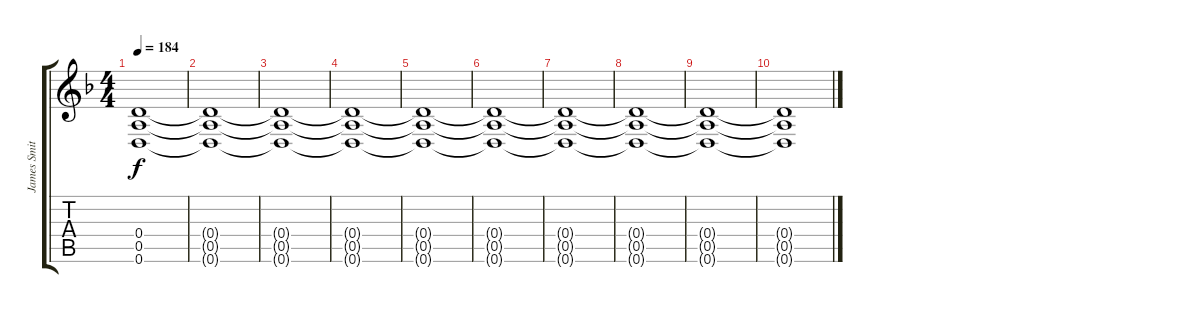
\track ("James Smith" "James Smit") {instrument distortionguitar}
\staff {score tabs}
\tuning (E4 B3 G3 D3 A2 D2) {hide}
\ts (4 4)
\tempo 184
\clef g2
\ks dminor
(0.4{t} 0.5{t} 0.6{t}).1{dy f} |
(0.4{t} 0.5{t} 0.6{t}).1 |
(0.4{t} 0.5{t} 0.6{t}).1 |
(0.4{t} 0.5{t} 0.6{t}).1 |
(0.4{t} 0.5{t} 0.6{t}).1 |
(0.4{t} 0.5{t} 0.6{t}).1 |
(0.4{t} 0.5{t} 0.6{t}).1 |
(0.4{t} 0.5{t} 0.6{t}).1 |
(0.4{t} 0.5{t} 0.6{t}).1 |
(0.4{t} 0.5{t} 0.6{t}).1
